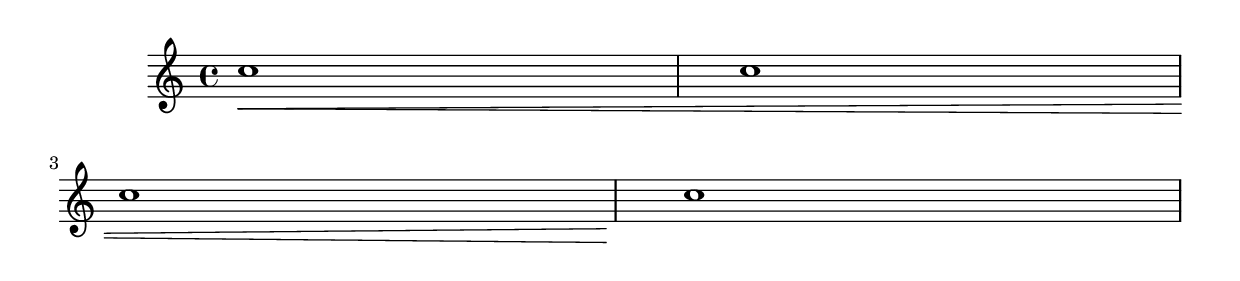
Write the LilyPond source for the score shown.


\version "2.6.0"
\header {
    texidoc= "Text spanners should not repeat start text when broken."
}
\layout {
    raggedright = ##t 
}

\relative c'' {
    \set crescendoText = #"cresc."
    \set crescendoSpanner = #'dashed-line
    c1\< c \break
    c1 c\! \break
}

